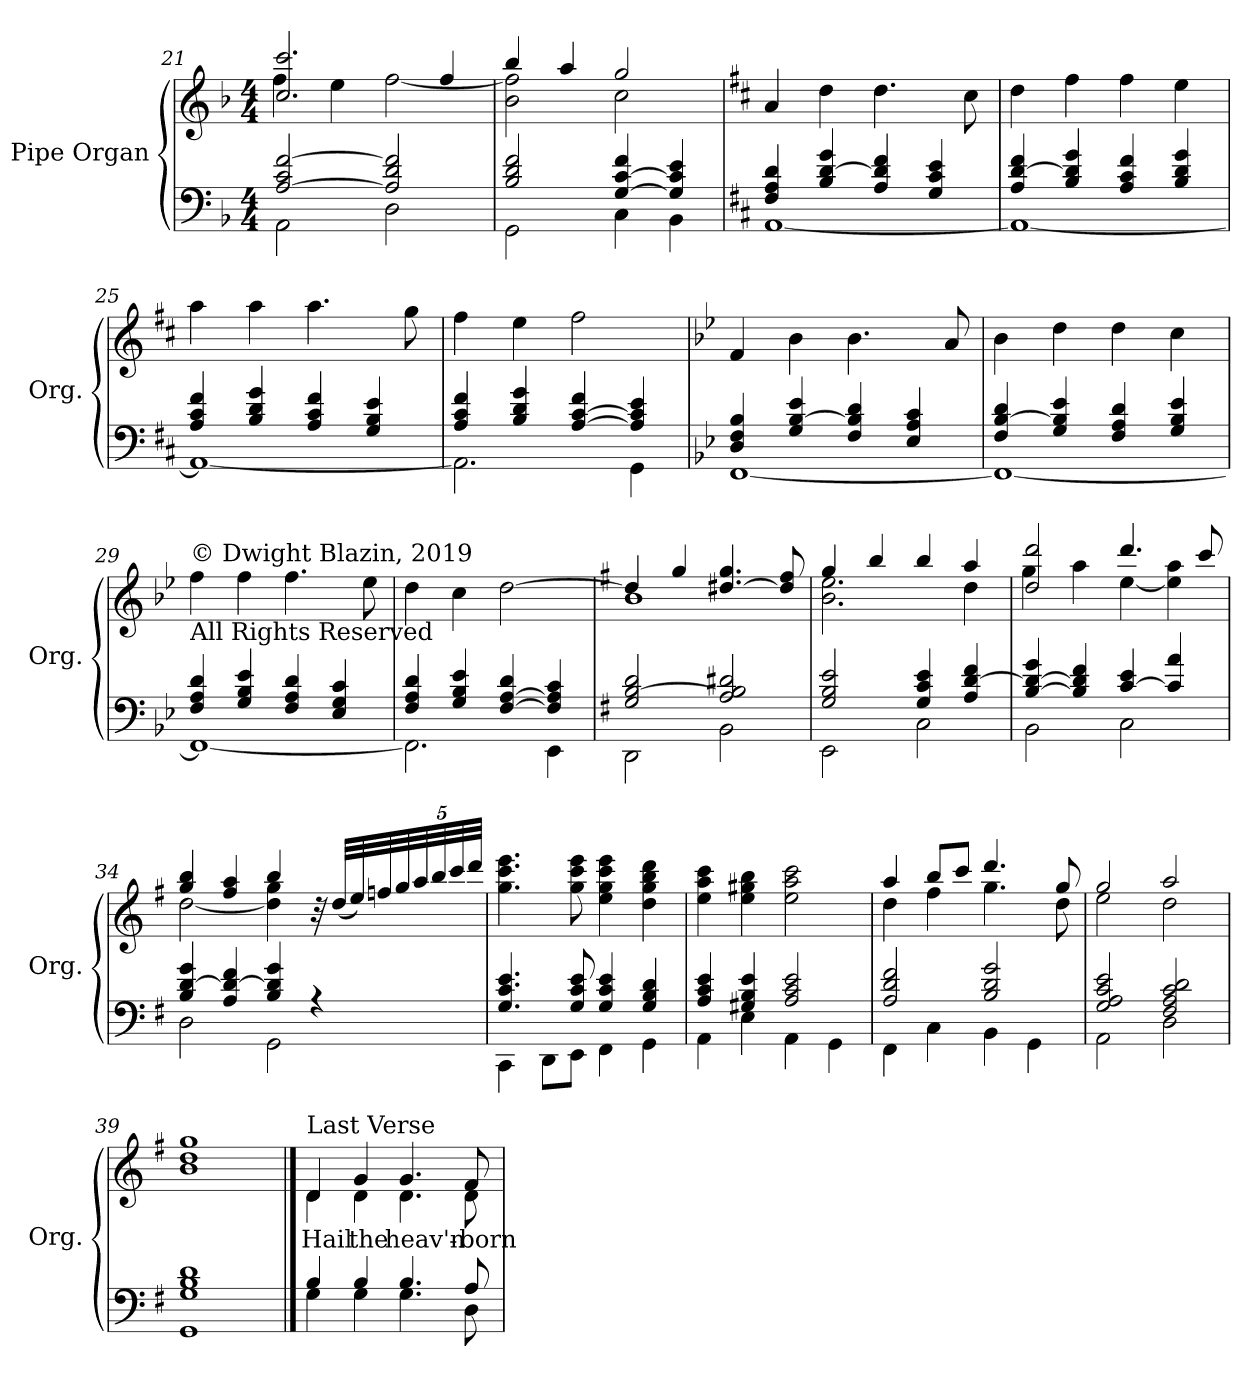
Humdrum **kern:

**kern	**kern	**text
*part1	*part1	*part1
*staff2	*staff1	*staff1
*I"Pipe Organ	*	*
*I'Org.	*	*
*clefF4	*clefG2	*
*k[b-]	*k[b-]	*
*M4/4	*M4/4	*
=21	=21	=21
*^	*^	*
[2A/ 2c/ [2f/	2AA\	2.cc/ 2.ccc/	4ff\	.
.	.	.	4ee\	.
2A/] 2d/ 2f/]	2D\	.	[2ff\	.
.	.	4ff/	.	.
=22	=22	=22	=22	=22
2B-/ 2d/ 2f/	2GG\	4bb-/	2b-\ 2ff\]	.
.	.	4aa/	.	.
[4G/ [4c/ 4f/	4C\	2gg/	2cc\	.
4G/] 4c/] 4e/	4BB-\	.	.	.
*	*	*v	*v	*
=23	=23	=23	=23
*k[f#c#]	*	*k[f#c#]	*
4F#/ 4A/ 4d/	[1AA	4a/	.
4B/ [4d/ 4g/	.	4dd\	.
4A/ 4d/] 4f#/	.	4.dd\	.
4G/ 4c#/ 4e/	.	.	.
.	.	8cc#\	.
=24	=24	=24	=24
4A/ [4d/ 4f#/	1AA_	4dd\	.
4B/ 4d/] 4g/	.	4ff#\	.
4A/ 4c#/ 4f#/	.	4ff#\	.
4B/ 4d/ 4g/	.	4ee\	.
=25	=25	=25	=25
4A/ 4c#/ 4f#/	1AA_	4aa\	.
4B/ 4d/ 4g/	.	4aa\	.
4A/ 4c#/ 4f#/	.	4.aa\	.
4G/ 4B/ 4e/	.	.	.
.	.	8gg\	.
!!LO:LB:g=z
=26	=26	=26	=26
4A/ 4c#/ 4f#/	2.AA\]	4ff#\	.
4B/ 4d/ 4g/	.	4ee\	.
[4A/ [4c#/ 4f#/	.	2ff#\	.
4A/] 4c#/] 4e/	4GG\	.	.
=27	=27	=27	=27
*k[b-e-]	*	*k[b-e-]	*
4D/ 4F/ 4B-/	[1FF	4f/	.
4G/ [4B-/ 4e-/	.	4b-\	.
4F/ 4B-/] 4d/	.	4.b-\	.
4E-/ 4A/ 4c/	.	.	.
.	.	8a/	.
=28	=28	=28	=28
4F/ [4B-/ 4d/	1FF_	4b-\	.
4G/ 4B-/] 4e-/	.	4dd\	.
4F/ 4A/ 4d/	.	4dd\	.
4G/ 4B-/ 4e-/	.	4cc\	.
=29	=29	=29	=29
!	!	!LO:TX:a:t=© Dwight Blazin, 2019	!
!	!	!LO:TX:b:t=All Rights Reserved	!
4F/ 4A/ 4d/	1FF_	4ff\	.
4G/ 4B-/ 4e-/	.	4ff\	.
4F/ 4A/ 4d/	.	4.ff\	.
4E-/ 4G/ 4c/	.	.	.
.	.	8ee-\	.
=30	=30	=30	=30
4F/ 4A/ 4d/	2.FF\]	4dd\	.
4G/ 4B-/ 4e-/	.	4cc\	.
[4F/ [4A/ 4d/	.	[2dd\	.
4F/] 4A/] 4c/	4EE-\	.	.
=31	=31	=31	=31
*k[f#]	*	*k[f#]	*
*	*	*^	*
2G/ [2B/ 2d/	2DD\	4dd/]	1b	.
.	.	4gg/	.	.
2A/ 2B/] 2d#X/	2BB\	[4.dd#X/ 4.gg/	.	.
.	.	8dd#/] 8ff#/	.	.
=32	=32	=32	=32	=32
2G/ 2B/ 2e/	2EE\	4gg/	2.b\ 2.ee\	.
.	.	4bb/	.	.
4G/ 4c/ 4e/	2C\	4bb/	.	.
4A/ [4d/ 4f#/	.	4aa/	4dd\	.
!!LO:PB:g=z	!!
=33	=33	=33	=33	=33
[4B/ 4d/_ 4g/	2BB\	2dd/ 2ddd/	4gg\	.
4B/] 4d/] 4f#/	.	.	4aa\	.
[4c/ 4e/	2C\	4.ddd/	[4ee\	.
4c/] 4a/	.	.	4ee\] 4aa\	.
.	.	8ccc/	.	.
=34	=34	=34	=34	=34
4B/ [4d/ 4g/	2D\	4gg/ 4bb/	[2dd\	.
4A/ 4d/_ 4f#/	.	4ff#/ 4aa/	.	.
4B/ 4d/] 4g/	2GG\	4bb/	4dd\] 4gg\	.
4rA	.	32r	4ryy	.
.	.	(32dd/LLL	.	.
.	.	32ee/)	.	.
.	.	32ffn/	.	.
*	*	*Xbrackettup	*	*
.	.	40gg/	.	.
.	.	40aa/	.	.
.	.	40bb/	.	.
.	.	40ccc/	.	.
.	.	40ddd/JJJ	.	.
*	*	*v	*v	*
=35	=35	=35	=35
4.G/ 4.c/ 4.e/	4CC\	4.gg\ 4.ccc\ 4.eee\	.
.	8DD\L	.	.
8G/ 8c/ 8e/	8EE\J	8gg\ 8ccc\ 8eee\	.
4G/ 4c/ 4e/	4FF#\	4ee\ 4gg\ 4ccc\ 4eee\	.
4G/ 4B/ 4d/	4GG\	4dd\ 4gg\ 4bb\ 4ddd\	.
=36	=36	=36	=36
4A/ 4c/ 4e/	4AA\	4ee\ 4aa\ 4ccc\	.
4G#X/ 4B/ 4e/	4E\	4ee\ 4gg#X\ 4bb\	.
2A/ 2c/ 2e/	4AA\	2ee\ 2aa\ 2ccc\	.
.	4GG\	.	.
=37	=37	=37	=37
*	*	*^	*
2A/ 2d/ 2f#/	4FF#\	4aa/	4dd\	.
.	4C\	8bb/L	4ff#\	.
.	.	8ccc/J	.	.
2B/ 2d/ 2g/	4BB\	4.ddd/	4.gg\	.
.	4GG\	.	.	.
.	.	8gg/	8dd\	.
=38	=38	=38	=38	=38
2G/ 2A/ 2c/ 2e/	2AA\	2gg/	2ee\	.
2F#/ 2A/ 2c/ 2d/	2D\	2aa/	2dd\	.
=39	=39	=39	=39	=39
1G 1B 1d	1GG	1gg	1b 1dd	.
!!LO:LB:g=z	!!
==40	==40	==40	==40	==40
!	!	!LO:TX:a:t=Last Verse	!	!
!	!	!	!	!LO:LY:b
4B/	4G\	4d/	4d\	Hail
!	!	!	!	!LO:LY:b
4B/	4G\	4g/	4d\	the
!	!	!	!	!LO:LY:b
4.B/	4.G\	4.g/	4.d\	heav'n-
!	!	!	!	!LO:LY:b
8A/	8D\	8f#/	8d\	-born
*v	*v	*	*	*
*	*v	*v	*
=	=	=
*-	*-	*-
